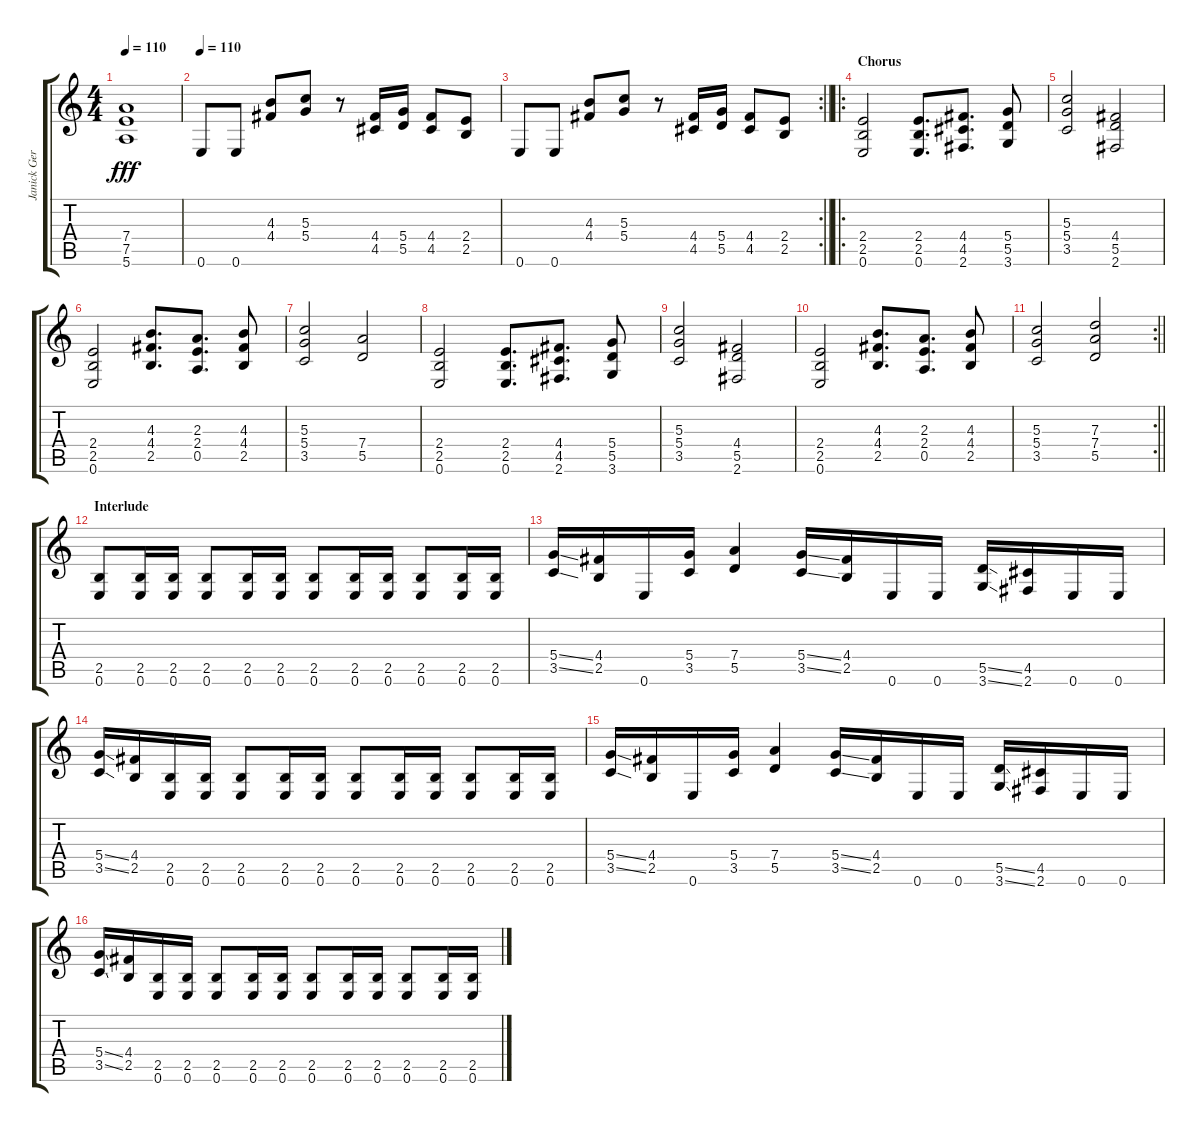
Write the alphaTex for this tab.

\track ("Janick Gers (Dis)" "Janick Ger") {instrument distortionguitar}
\staff {score tabs}
\tuning (E4 B3 G3 D3 A2 E2) {hide}
\ts (4 4)
\tempo 110
\clef g2
\ks c
(7.4 7.5 5.6).1{dy fff} |
\tempo 110
0.6.8 0.6.8 (4.3 4.4).8 (5.3 5.4).8 r.8 (4.4 4.5).16 (5.4 5.5).16 (4.4 4.5).8 (2.4 2.5).8 |
\rc 2
\barLineRight lightlight
0.6.8 0.6.8 (4.3 4.4).8 (5.3 5.4).8 r.8 (4.4 4.5).16 (5.4 5.5).16 (4.4 4.5).8 (2.4 2.5).8 |
\ro
\section ("" "Chorus")
(2.4 2.5 0.6).2 (2.4 2.5 0.6).8{d} (4.4 4.5 2.6).8{d} (5.4 5.5 3.6).8 |
(5.3 5.4 3.5).2 (4.4 5.5 2.6).2 |
(2.4 2.5 0.6).2 (4.3 4.4 2.5).8{d} (2.3 2.4 0.5).8{d} (4.3 4.4 2.5).8 |
(5.3 5.4 3.5).2 (7.4 5.5).2 |
(2.4 2.5 0.6).2 (2.4 2.5 0.6).8{d} (4.4 4.5 2.6).8{d} (5.4 5.5 3.6).8 |
(5.3 5.4 3.5).2 (4.4 5.5 2.6).2 |
(2.4 2.5 0.6).2 (4.3 4.4 2.5).8{d} (2.3 2.4 0.5).8{d} (4.3 4.4 2.5).8 |
\rc 2
\barLineRight lightlight
(5.3 5.4 3.5).2 (7.3 7.4 5.5).2 |
\section ("" "Interlude")
(2.5 0.6).8 (2.5 0.6).16 (2.5 0.6).16 (2.5 0.6).8 (2.5 0.6).16 (2.5 0.6).16 (2.5 0.6).8 (2.5 0.6).16 (2.5 0.6).16 (2.5 0.6).8 (2.5 0.6).16 (2.5 0.6).16 |
(5.4{ss} 3.5{ss}).16 (4.4 2.5).16 0.6.16 (5.4 3.5).16 (7.4 5.5).4 (5.4{ss} 3.5{ss}).16 (4.4 2.5).16 0.6.16 0.6.16 (5.5{ss} 3.6{ss}).16 (4.5 2.6).16 0.6.16 0.6.16 |
(5.4{ss} 3.5{ss}).16 (4.4 2.5).16 (2.5 0.6).16 (2.5 0.6).16 (2.5 0.6).8 (2.5 0.6).16 (2.5 0.6).16 (2.5 0.6).8 (2.5 0.6).16 (2.5 0.6).16 (2.5 0.6).8 (2.5 0.6).16 (2.5 0.6).16 |
(5.4{ss} 3.5{ss}).16 (4.4 2.5).16 0.6.16 (5.4 3.5).16 (7.4 5.5).4 (5.4{ss} 3.5{ss}).16 (4.4 2.5).16 0.6.16 0.6.16 (5.5{ss} 3.6{ss}).16 (4.5 2.6).16 0.6.16 0.6.16 |
(5.4{ss} 3.5{ss}).16 (4.4 2.5).16 (2.5 0.6).16 (2.5 0.6).16 (2.5 0.6).8 (2.5 0.6).16 (2.5 0.6).16 (2.5 0.6).8 (2.5 0.6).16 (2.5 0.6).16 (2.5 0.6).8 (2.5 0.6).16 (2.5 0.6).16
